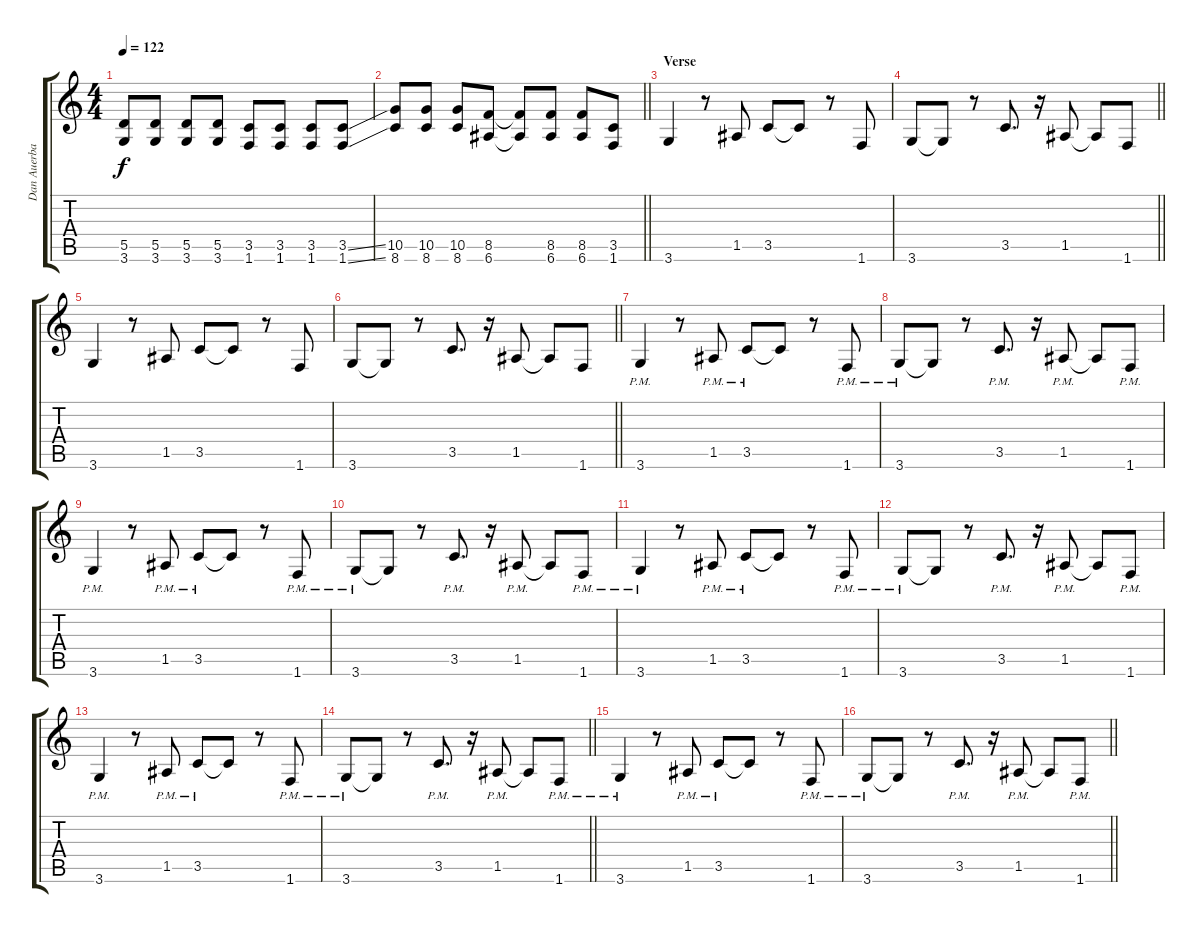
\track ("Dan Auerbach" "Dan Auerba") {instrument distortionguitar}
\staff {score tabs}
\tuning (E4 B3 G3 D3 A2 E2) {hide}
\ts (4 4)
\tempo 122
\clef g2
\ks c
(5.5 3.6).8{dy f} (5.5 3.6).8 (5.5 3.6).8 (5.5 3.6).8 (3.5 1.6).8 (3.5 1.6).8 (3.5 1.6).8 (3.5{ss} 1.6{ss}).8 |
\barLineRight lightlight
(10.5 8.6).8 (10.5 8.6).8 (10.5 8.6).8 (8.5 6.6).8 (8.5{t} 6.6{t}).8 (8.5 6.6).8 (8.5 6.6).8 (3.5 1.6).8 |
\section ("" "Verse")
3.6.4 r.8 1.5.8 3.5.8 3.5{t}.8 r.8 1.6.8 |
\barLineRight lightlight
3.6.8 3.6{t}.8 r.8 3.5.8{d} r.16 1.5.8 1.5{t}.8 1.6.8 |
3.6.4 r.8 1.5.8 3.5.8 3.5{t}.8 r.8 1.6.8 |
\barLineRight lightlight
3.6.8 3.6{t}.8 r.8 3.5.8{d} r.16 1.5.8 1.5{t}.8 1.6.8 |
3.6{pm}.4 r.8 1.5{pm}.8 3.5{pm}.8 3.5{t}.8 r.8 1.6{pm}.8 |
3.6{pm}.8 3.6{t}.8 r.8 3.5{pm}.8{d} r.16 1.5{pm}.8 1.5{t}.8 1.6{pm}.8 |
3.6{pm}.4 r.8 1.5{pm}.8 3.5{pm}.8 3.5{t}.8 r.8 1.6{pm}.8 |
3.6{pm}.8 3.6{t}.8 r.8 3.5{pm}.8{d} r.16 1.5{pm}.8 1.5{t}.8 1.6{pm}.8 |
3.6{pm}.4 r.8 1.5{pm}.8 3.5{pm}.8 3.5{t}.8 r.8 1.6{pm}.8 |
3.6{pm}.8 3.6{t}.8 r.8 3.5{pm}.8{d} r.16 1.5{pm}.8 1.5{t}.8 1.6{pm}.8 |
3.6{pm}.4 r.8 1.5{pm}.8 3.5{pm}.8 3.5{t}.8 r.8 1.6{pm}.8 |
\barLineRight lightlight
3.6{pm}.8 3.6{t}.8 r.8 3.5{pm}.8{d} r.16 1.5{pm}.8 1.5{t}.8 1.6{pm}.8 |
3.6{pm}.4 r.8 1.5{pm}.8 3.5{pm}.8 3.5{t}.8 r.8 1.6{pm}.8 |
\barLineRight lightlight
3.6{pm}.8 3.6{t}.8 r.8 3.5{pm}.8{d} r.16 1.5{pm}.8 1.5{t}.8 1.6{pm}.8
